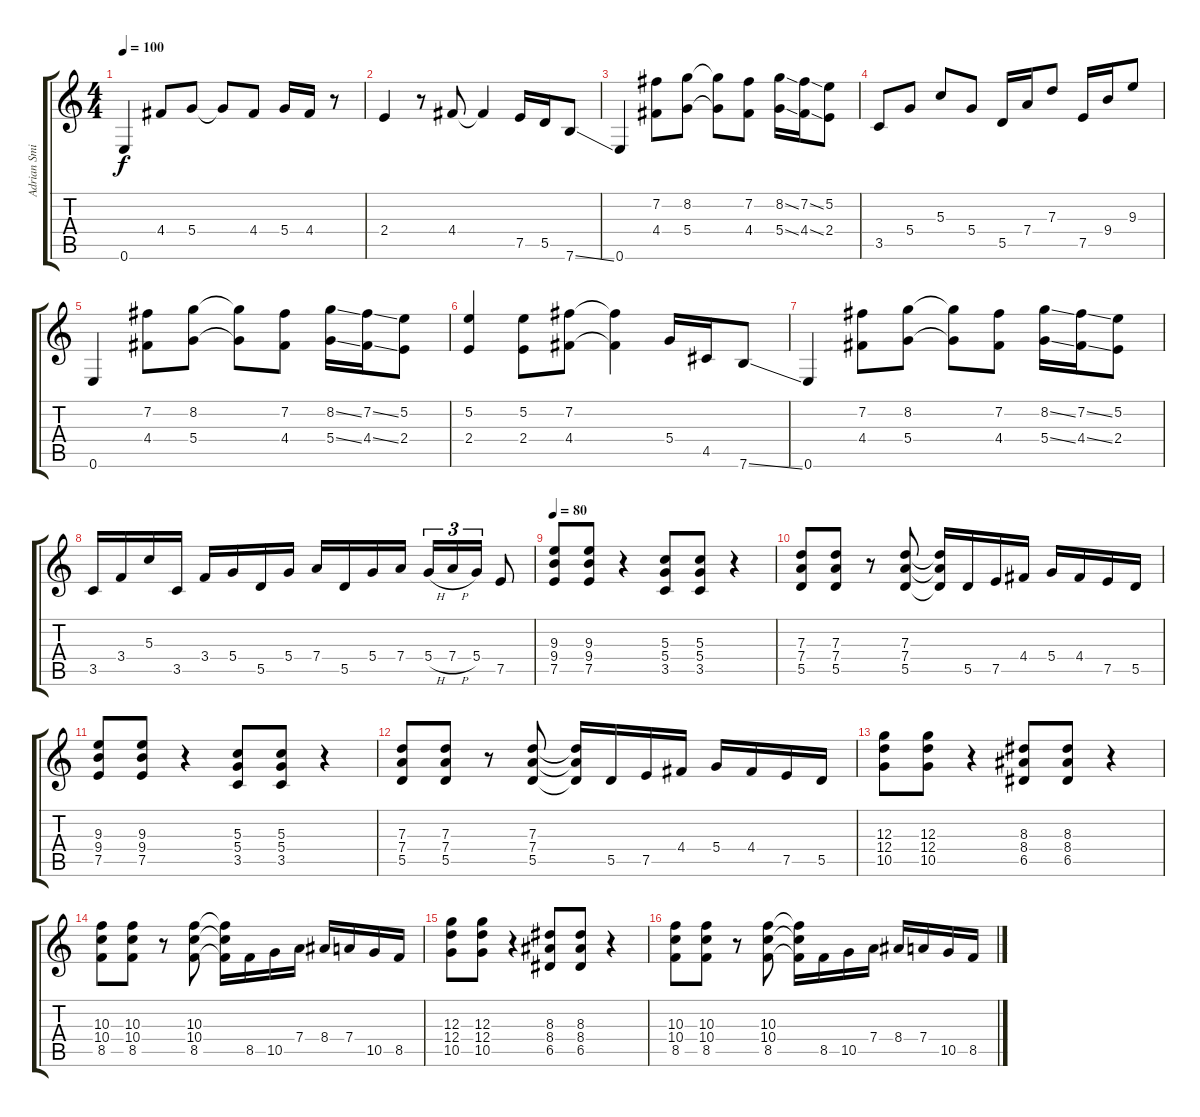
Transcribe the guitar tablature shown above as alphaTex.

\track ("Adrian Smith" "Adrian Smi") {instrument distortionguitar}
\staff {score tabs}
\tuning (E4 B3 G3 D3 A2 E2) {hide}
\ts (4 4)
\tempo 100
\clef g2
\ks c
0.6.4{dy f} 4.4.8 5.4.8 5.4{t}.8 4.4.8 5.4.16 4.4.16 r.8 |
2.4.4 r.8 4.4.8 4.4{t}.4 7.5.16 5.5.16 7.6{ss}.8 |
0.6.4 (7.2 4.4).8 (8.2 5.4).8 (8.2{t} 5.4{t}).8 (7.2 4.4).8 (8.2{ss} 5.4{ss}).16 (7.2{ss} 4.4{ss}).16 (5.2 2.4).8 |
3.5.8 5.4.8 5.3.8 5.4.8 5.5.16 7.4.16 7.3.8 7.5.16 9.4.16 9.3.8 |
0.6.4 (7.2 4.4).8 (8.2 5.4).8 (8.2{t} 5.4{t}).8 (7.2 4.4).8 (8.2{ss} 5.4{ss}).16 (7.2{ss} 4.4{ss}).16 (5.2 2.4).8 |
(5.2 2.4).4 (5.2 2.4).8 (7.2 4.4).8 (7.2{t} 4.4{t}).4 5.4.16 4.5.16 7.6{ss}.8 |
0.6.4 (7.2 4.4).8 (8.2 5.4).8 (8.2{t} 5.4{t}).8 (7.2 4.4).8 (8.2{ss} 5.4{ss}).16 (7.2{ss} 4.4{ss}).16 (5.2 2.4).8 |
3.5.16 3.4.16 5.3.16 3.5.16 3.4.16 5.4.16 5.5.16 5.4.16 7.4.16 5.5.16 5.4.16 7.4.16 5.4{h}.16{tu (3 2)} 7.4{h}.16{tu (3 2)} 5.4.16{tu (3 2)} 7.5.8 |
\tempo 80
(9.3 9.4 7.5).8 (9.3 9.4 7.5).8 r.4 (5.3 5.4 3.5).8 (5.3 5.4 3.5).8 r.4 |
(7.3 7.4 5.5).8 (7.3 7.4 5.5).8 r.8 (7.3 7.4 5.5).8 (7.3{t} 7.4{t} 5.5{t}).16 5.5.16 7.5.16 4.4.16 5.4.16 4.4.16 7.5.16 5.5.16 |
(9.3 9.4 7.5).8 (9.3 9.4 7.5).8 r.4 (5.3 5.4 3.5).8 (5.3 5.4 3.5).8 r.4 |
(7.3 7.4 5.5).8 (7.3 7.4 5.5).8 r.8 (7.3 7.4 5.5).8 (7.3{t} 7.4{t} 5.5{t}).16 5.5.16 7.5.16 4.4.16 5.4.16 4.4.16 7.5.16 5.5.16 |
(12.3 12.4 10.5).8 (12.3 12.4 10.5).8 r.4 (8.3 8.4 6.5).8 (8.3 8.4 6.5).8 r.4 |
(10.3 10.4 8.5).8 (10.3 10.4 8.5).8 r.8 (10.3 10.4 8.5).8 (10.3{t} 10.4{t} 8.5{t}).16 8.5.16 10.5.16 7.4.16 8.4.16 7.4.16 10.5.16 8.5.16 |
(12.3 12.4 10.5).8 (12.3 12.4 10.5).8 r.4 (8.3 8.4 6.5).8 (8.3 8.4 6.5).8 r.4 |
(10.3 10.4 8.5).8 (10.3 10.4 8.5).8 r.8 (10.3 10.4 8.5).8 (10.3{t} 10.4{t} 8.5{t}).16 8.5.16 10.5.16 7.4.16 8.4.16 7.4.16 10.5.16 8.5.16
